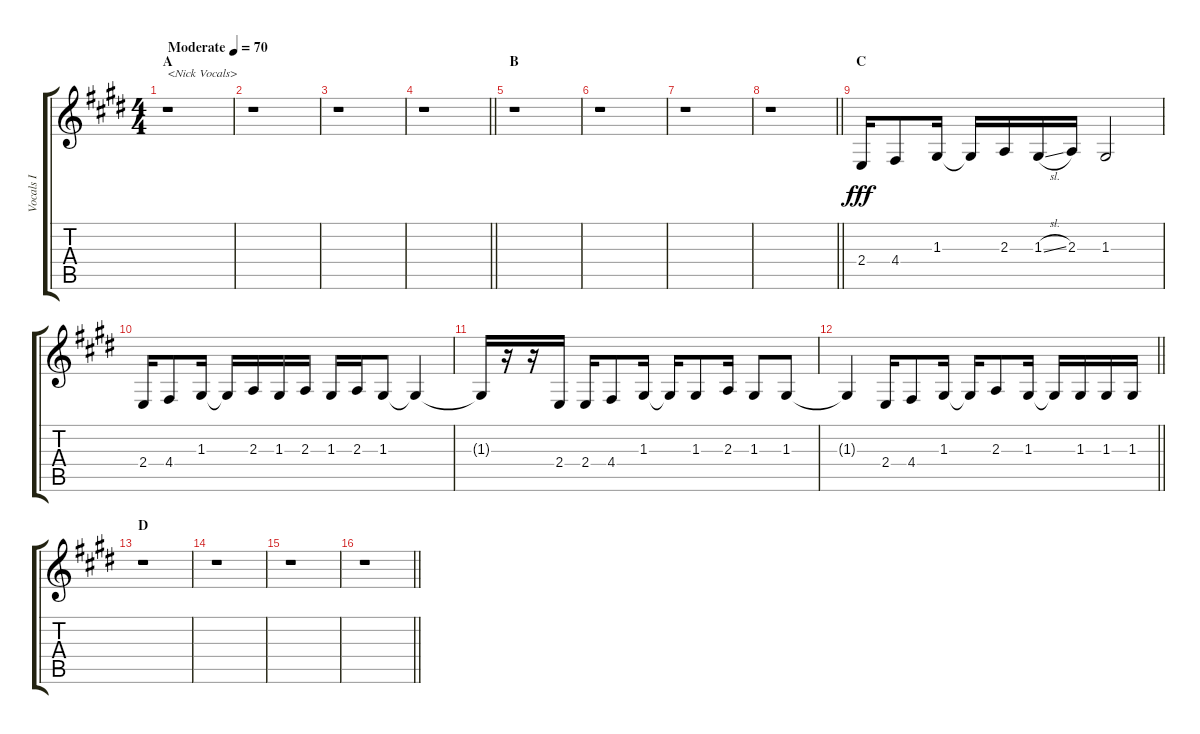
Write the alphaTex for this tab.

\track ("Vocals I" "Vocals I") {instrument voiceoohs}
\staff {score tabs}
\tuning (E4 B3 G3 D3 A2 E2) {hide}
\ts (4 4)
\section ("" "A")
\tempo (70 "Moderate")
\clef g2
\ks e
r.1{txt "<Nick Vocals>" dy fff instrument voiceoohs} |
r.1 |
r.1 |
\barLineRight lightlight
r.1 |
\section ("" "B")
r.1 |
r.1 |
r.1 |
\barLineRight lightlight
r.1 |
\section ("" "C")
2.4.16 4.4.8 1.3.16 1.3{t}.16 2.3.16 1.3{sl}.16 2.3.16 1.3.2 |
2.4.16 4.4.8 1.3.16 1.3{t}.16 2.3.16 1.3.16 2.3.16 1.3.16 2.3.16 1.3.8 1.3{t}.4 |
1.3{t}.16 r.16 r.16 2.4.16 2.4.16 4.4.8 1.3.16 1.3{t}.16 1.3.8 2.3.16 1.3.8 1.3.8 |
\barLineRight lightlight
1.3{t}.4 2.4.16 4.4.8 1.3.16 1.3{t}.16 2.3.8 1.3.16 1.3{t}.16 1.3.16 1.3.16 1.3.16 |
\section ("" "D")
r.1 |
r.1 |
r.1 |
\barLineRight lightlight
r.1
